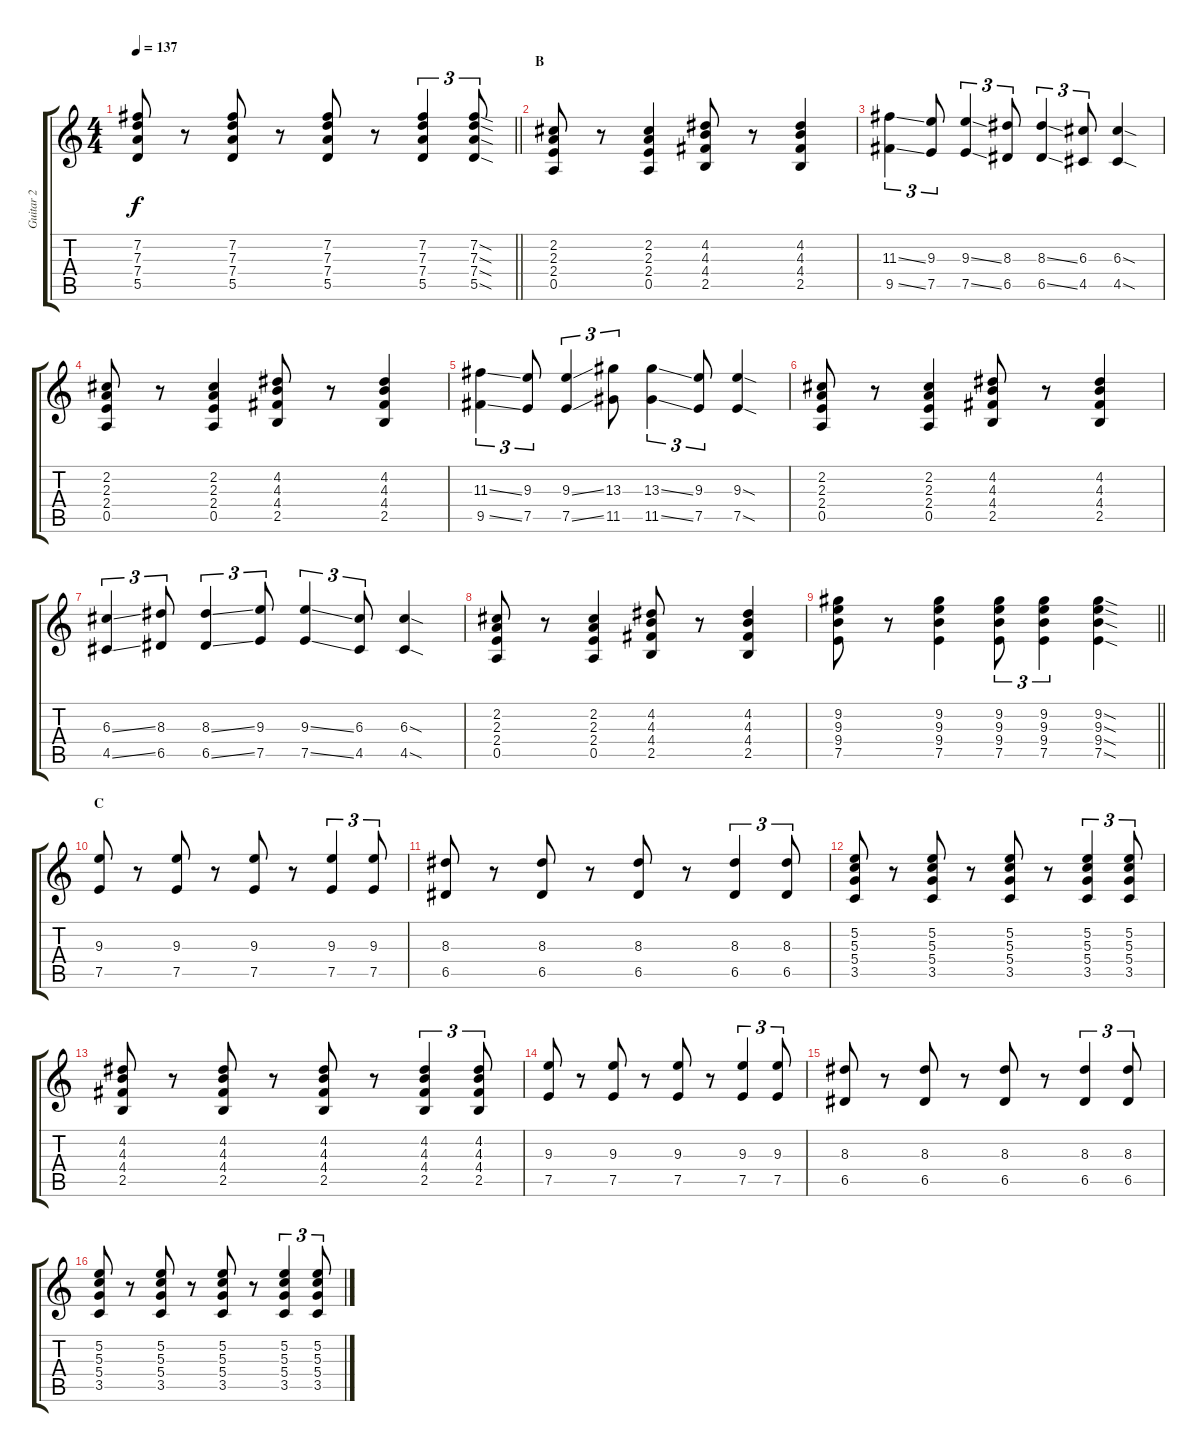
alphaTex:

\track ("Guitar 2" "Guitar 2") {instrument distortionguitar}
\staff {score tabs}
\tuning (E4 B3 G3 D3 A2 E2) {hide}
\ts (4 4)
\tempo 137
\clef g2
\barLineRight lightlight
\ks c
(7.2 7.3 7.4 5.5).8{dy f} r.8 (7.2 7.3 7.4 5.5).8 r.8 (7.2 7.3 7.4 5.5).8 r.8 (7.2 7.3 7.4 5.5).4{tu (3 2)} (7.2{sod} 7.3{sod} 7.4{sod} 5.5{sod}).8{tu (3 2)} |
\section ("" "B")
(2.2 2.3 2.4 0.5).8 r.8 (2.2 2.3 2.4 0.5).4 (4.2 4.3 4.4 2.5).8 r.8 (4.2 4.3 4.4 2.5).4 |
(11.3{ss} 9.5{ss}).4{tu (3 2)} (9.3 7.5).8{tu (3 2)} (9.3{ss} 7.5{ss}).4{tu (3 2)} (8.3 6.5).8{tu (3 2)} (8.3{ss} 6.5{ss}).4{tu (3 2)} (6.3 4.5).8{tu (3 2)} (6.3{sod} 4.5{sod}).4 |
(2.2 2.3 2.4 0.5).8 r.8 (2.2 2.3 2.4 0.5).4 (4.2 4.3 4.4 2.5).8 r.8 (4.2 4.3 4.4 2.5).4 |
(11.3{ss} 9.5{ss}).4{tu (3 2)} (9.3 7.5).8{tu (3 2)} (9.3{ss} 7.5{ss}).4{tu (3 2)} (13.3 11.5).8{tu (3 2)} (13.3{ss} 11.5{ss}).4{tu (3 2)} (9.3 7.5).8{tu (3 2)} (9.3{sod} 7.5{sod}).4 |
(2.2 2.3 2.4 0.5).8 r.8 (2.2 2.3 2.4 0.5).4 (4.2 4.3 4.4 2.5).8 r.8 (4.2 4.3 4.4 2.5).4 |
(6.3{ss} 4.5{ss}).4{tu (3 2)} (8.3 6.5).8{tu (3 2)} (8.3{ss} 6.5{ss}).4{tu (3 2)} (9.3 7.5).8{tu (3 2)} (9.3{ss} 7.5{ss}).4{tu (3 2)} (6.3 4.5).8{tu (3 2)} (6.3{sod} 4.5{sod}).4 |
(2.2 2.3 2.4 0.5).8 r.8 (2.2 2.3 2.4 0.5).4 (4.2 4.3 4.4 2.5).8 r.8 (4.2 4.3 4.4 2.5).4 |
\barLineRight lightlight
(9.2 9.3 9.4 7.5).8 r.8 (9.2 9.3 9.4 7.5).4 (9.2 9.3 9.4 7.5).8{tu (3 2)} (9.2 9.3 9.4 7.5).4{tu (3 2)} (9.2{sod} 9.3{sod} 9.4{sod} 7.5{sod}).4 |
\section ("" "C")
(9.3 7.5).8 r.8 (9.3 7.5).8 r.8 (9.3 7.5).8 r.8 (9.3 7.5).4{tu (3 2)} (9.3 7.5).8{tu (3 2)} |
(8.3 6.5).8 r.8 (8.3 6.5).8 r.8 (8.3 6.5).8 r.8 (8.3 6.5).4{tu (3 2)} (8.3 6.5).8{tu (3 2)} |
(5.2 5.3 5.4 3.5).8 r.8 (5.2 5.3 5.4 3.5).8 r.8 (5.2 5.3 5.4 3.5).8 r.8 (5.2 5.3 5.4 3.5).4{tu (3 2)} (5.2 5.3 5.4 3.5).8{tu (3 2)} |
(4.2 4.3 4.4 2.5).8 r.8 (4.2 4.3 4.4 2.5).8 r.8 (4.2 4.3 4.4 2.5).8 r.8 (4.2 4.3 4.4 2.5).4{tu (3 2)} (4.2 4.3 4.4 2.5).8{tu (3 2)} |
(9.3 7.5).8 r.8 (9.3 7.5).8 r.8 (9.3 7.5).8 r.8 (9.3 7.5).4{tu (3 2)} (9.3 7.5).8{tu (3 2)} |
(8.3 6.5).8 r.8 (8.3 6.5).8 r.8 (8.3 6.5).8 r.8 (8.3 6.5).4{tu (3 2)} (8.3 6.5).8{tu (3 2)} |
(5.2 5.3 5.4 3.5).8 r.8 (5.2 5.3 5.4 3.5).8 r.8 (5.2 5.3 5.4 3.5).8 r.8 (5.2 5.3 5.4 3.5).4{tu (3 2)} (5.2 5.3 5.4 3.5).8{tu (3 2)}
